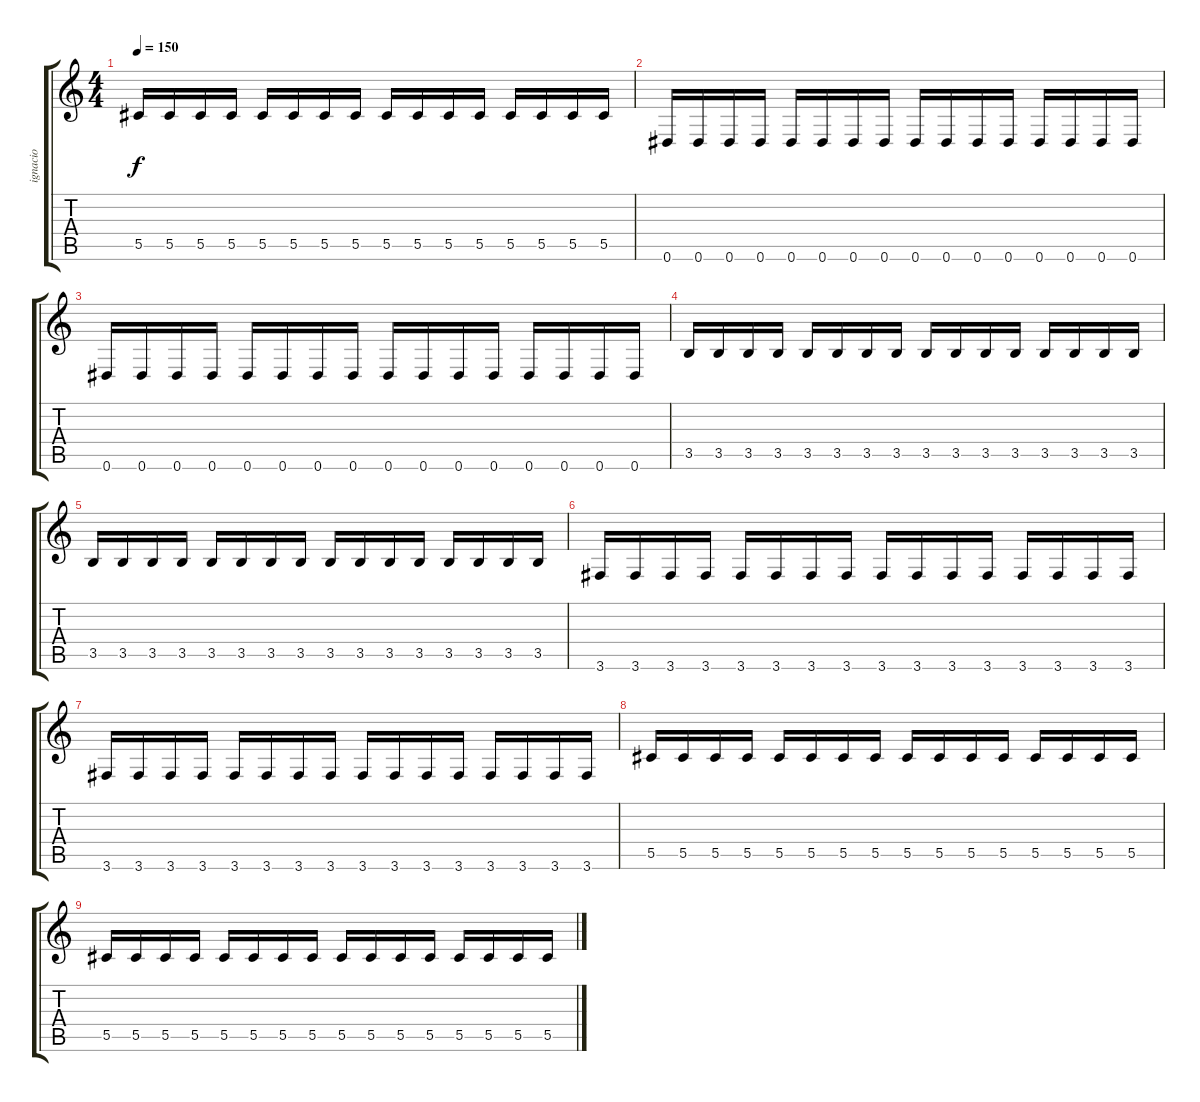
\track ("ignacio" "ignacio") {instrument distortionguitar}
\staff {score tabs}
\tuning (Eb4 Bb3 Gb3 Db3 Ab2 Eb2) {hide}
\ts (4 4)
\tempo 150
\clef g2
\ks c
5.5.16{dy f} 5.5.16 5.5.16 5.5.16 5.5.16 5.5.16 5.5.16 5.5.16 5.5.16 5.5.16 5.5.16 5.5.16 5.5.16 5.5.16 5.5.16 5.5.16 |
0.6.16 0.6.16 0.6.16 0.6.16 0.6.16 0.6.16 0.6.16 0.6.16 0.6.16 0.6.16 0.6.16 0.6.16 0.6.16 0.6.16 0.6.16 0.6.16 |
0.6.16 0.6.16 0.6.16 0.6.16 0.6.16 0.6.16 0.6.16 0.6.16 0.6.16 0.6.16 0.6.16 0.6.16 0.6.16 0.6.16 0.6.16 0.6.16 |
3.5.16 3.5.16 3.5.16 3.5.16 3.5.16 3.5.16 3.5.16 3.5.16 3.5.16 3.5.16 3.5.16 3.5.16 3.5.16 3.5.16 3.5.16 3.5.16 |
3.5.16 3.5.16 3.5.16 3.5.16 3.5.16 3.5.16 3.5.16 3.5.16 3.5.16 3.5.16 3.5.16 3.5.16 3.5.16 3.5.16 3.5.16 3.5.16 |
3.6.16 3.6.16 3.6.16 3.6.16 3.6.16 3.6.16 3.6.16 3.6.16 3.6.16 3.6.16 3.6.16 3.6.16 3.6.16 3.6.16 3.6.16 3.6.16 |
3.6.16 3.6.16 3.6.16 3.6.16 3.6.16 3.6.16 3.6.16 3.6.16 3.6.16 3.6.16 3.6.16 3.6.16 3.6.16 3.6.16 3.6.16 3.6.16 |
5.5.16 5.5.16 5.5.16 5.5.16 5.5.16 5.5.16 5.5.16 5.5.16 5.5.16 5.5.16 5.5.16 5.5.16 5.5.16 5.5.16 5.5.16 5.5.16 |
5.5.16 5.5.16 5.5.16 5.5.16 5.5.16 5.5.16 5.5.16 5.5.16 5.5.16 5.5.16 5.5.16 5.5.16 5.5.16 5.5.16 5.5.16 5.5.16
